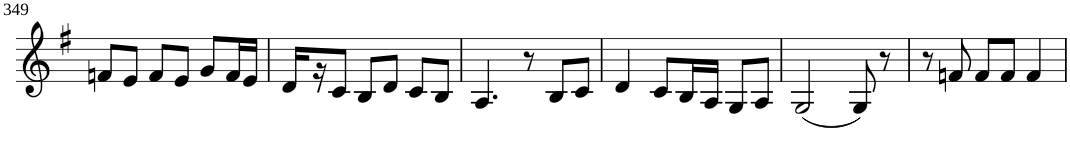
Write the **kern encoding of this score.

**kern
*part1
*staff1
*I"Violin
!!LO:PB:g=z
*clefG2
*k[f#]
*G:
*M3/4
=349
8fn/L
8e/J
8f/L
8e/J
8g/L
16f/L
16e/JJ
=350
16d/LL
16r
8c/J
8B/L
8d/J
8c/L
8B/J
=351
4.A/
8r
8B/L
8c/J
=352
4d/
8c/L
16B/L
16A/JJ
8G/L
8A/J
=353
(2G/
8G/)
8r
=354
8r
8fn/
8f/L
8f/J
4f/
=
*-
